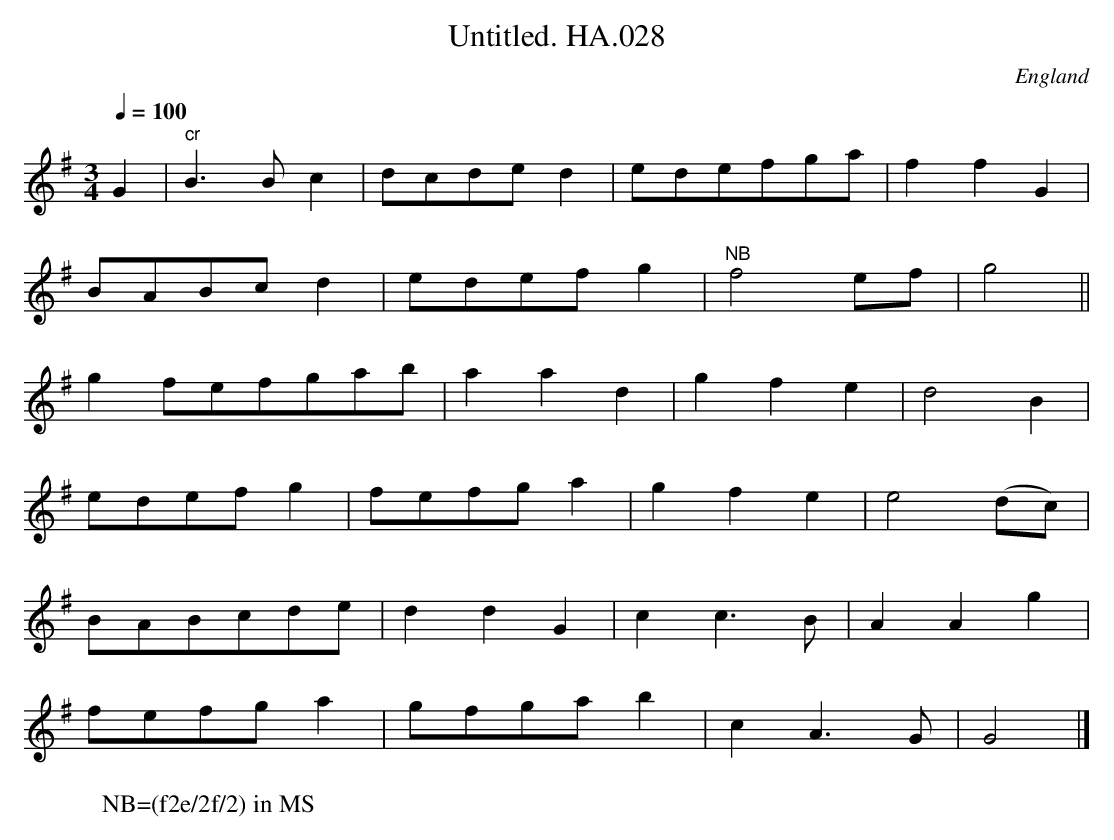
X:1
T:Untitled. HA.028
L:1/8
M:3/4
O:England
Q:1/4=100
K:G
G2|"^cr"B3Bc2|dcded2|edefga|f2f2G2|!
BABcd2|edefg2|"^NB"f4ef|g4||!
g2fefgab|a2a2d2|g2f2e2|d4B2|!
edefg2|fefga2|g2f2e2|e4(dc)|!
BABcde|d2d2G2|c2c3B|A2A2g2|!
fefga2|gfgab2|c2A3G|G4|]
W:NB=(f2e/2f/2) in MS
